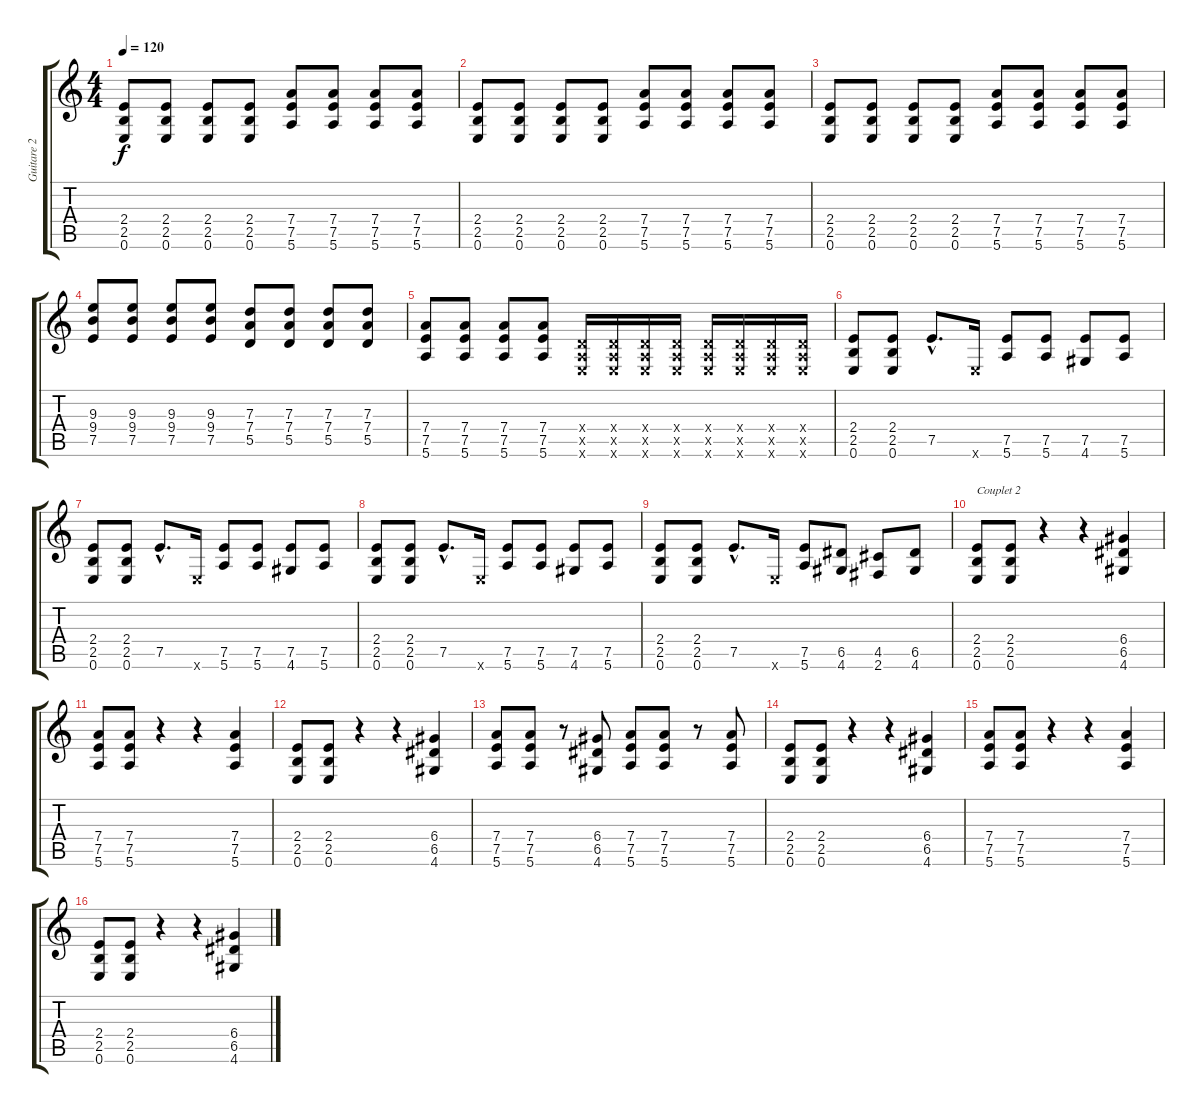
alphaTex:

\track ("Guitare 2" "Guitare 2") {instrument overdrivenguitar}
\staff {score tabs}
\tuning (E4 B3 G3 D3 A2 E2) {hide}
\ts (4 4)
\tempo 120
\clef g2
\ks c
(2.4 2.5 0.6).8{dy f} (2.4 2.5 0.6).8 (2.4 2.5 0.6).8 (2.4 2.5 0.6).8 (7.4 7.5 5.6).8 (7.4 7.5 5.6).8 (7.4 7.5 5.6).8 (7.4 7.5 5.6).8 |
(2.4 2.5 0.6).8 (2.4 2.5 0.6).8 (2.4 2.5 0.6).8 (2.4 2.5 0.6).8 (7.4 7.5 5.6).8 (7.4 7.5 5.6).8 (7.4 7.5 5.6).8 (7.4 7.5 5.6).8 |
(2.4 2.5 0.6).8 (2.4 2.5 0.6).8 (2.4 2.5 0.6).8 (2.4 2.5 0.6).8 (7.4 7.5 5.6).8 (7.4 7.5 5.6).8 (7.4 7.5 5.6).8 (7.4 7.5 5.6).8 |
(9.3 9.4 7.5).8 (9.3 9.4 7.5).8 (9.3 9.4 7.5).8 (9.3 9.4 7.5).8 (7.3 7.4 5.5).8 (7.3 7.4 5.5).8 (7.3 7.4 5.5).8 (7.3 7.4 5.5).8 |
(7.4 7.5 5.6).8 (7.4 7.5 5.6).8 (7.4 7.5 5.6).8 (7.4 7.5 5.6).8 (0.4{x} 0.5{x} 0.6{x}).16 (0.4{x} 0.5{x} 0.6{x}).16 (0.4{x} 0.5{x} 0.6{x}).16 (0.4{x} 0.5{x} 0.6{x}).16 (0.4{x} 0.5{x} 0.6{x}).16 (0.4{x} 0.5{x} 0.6{x}).16 (0.4{x} 0.5{x} 0.6{x}).16 (0.4{x} 0.5{x} 0.6{x}).16 |
(2.4 2.5 0.6).8 (2.4 2.5 0.6).8 7.5{hac}.8{d} 0.6{x}.16 (7.5 5.6).8 (7.5 5.6).8 (7.5 4.6).8 (7.5 5.6).8 |
(2.4 2.5 0.6).8 (2.4 2.5 0.6).8 7.5{hac}.8{d} 0.6{x}.16 (7.5 5.6).8 (7.5 5.6).8 (7.5 4.6).8 (7.5 5.6).8 |
(2.4 2.5 0.6).8 (2.4 2.5 0.6).8 7.5{hac}.8{d} 0.6{x}.16 (7.5 5.6).8 (7.5 5.6).8 (7.5 4.6).8 (7.5 5.6).8 |
(2.4 2.5 0.6).8 (2.4 2.5 0.6).8 7.5{hac}.8{d} 0.6{x}.16 (7.5 5.6).8 (6.5 4.6).8 (4.5 2.6).8 (6.5 4.6).8 |
(2.4 2.5 0.6).8{txt "Couplet 2"} (2.4 2.5 0.6).8 r.4 r.4 (6.4 6.5 4.6).4 |
(7.4 7.5 5.6).8 (7.4 7.5 5.6).8 r.4 r.4 (7.4 7.5 5.6).4 |
(2.4 2.5 0.6).8 (2.4 2.5 0.6).8 r.4 r.4 (6.4 6.5 4.6).4 |
(7.4 7.5 5.6).8 (7.4 7.5 5.6).8 r.8 (6.4 6.5 4.6).8 (7.4 7.5 5.6).8 (7.4 7.5 5.6).8 r.8 (7.4 7.5 5.6).8 |
(2.4 2.5 0.6).8 (2.4 2.5 0.6).8 r.4 r.4 (6.4 6.5 4.6).4 |
(7.4 7.5 5.6).8 (7.4 7.5 5.6).8 r.4 r.4 (7.4 7.5 5.6).4 |
(2.4 2.5 0.6).8 (2.4 2.5 0.6).8 r.4 r.4 (6.4 6.5 4.6).4
